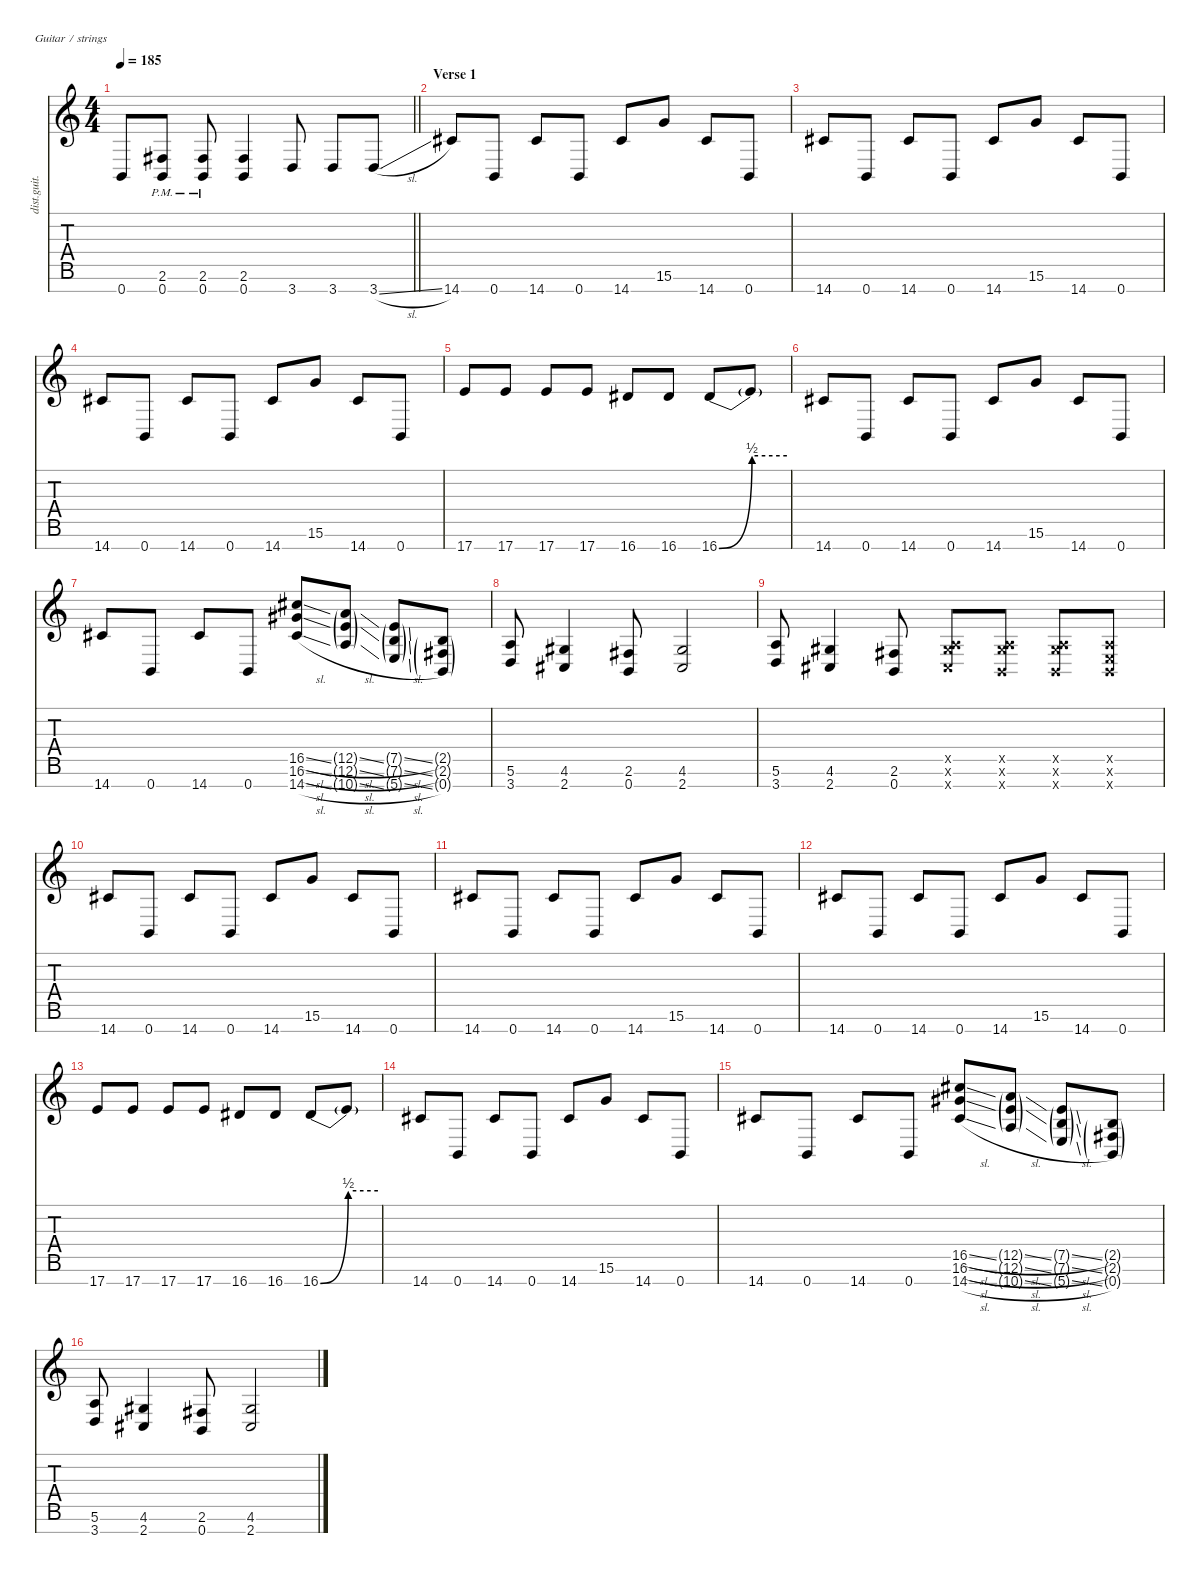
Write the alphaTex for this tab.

\defaultSystemsLayout 4
\hideDynamics
\bracketExtendMode nobrackets
\track ("Guitar L - Petr" "dist.guit.") {instrument distortionguitar}
\staff {score tabs}
\tuning (E4 B3 G3 D3 A2 E2 B1)
\ts (4 4)
\tempo 185
\clef g2
\barLineRight lightlight
\ks c
0.7{t}.8{dy f} (2.6{pm acc #} 0.7{pm}).8 (2.6{pm acc #} 0.7{pm}).8 (2.6{acc #} 0.7).4 3.7.8 3.7.8 3.7{sl}.8 |
\section ("" "Verse 1")
14.7{acc #}.8 0.7.8 14.7{acc #}.8 0.7.8 14.7{acc #}.8 15.6.8 14.7{acc #}.8 0.7.8 |
14.7{acc #}.8 0.7.8 14.7{acc #}.8 0.7.8 14.7{acc #}.8 15.6.8 14.7{acc #}.8 0.7.8 |
14.7{acc #}.8 0.7.8 14.7{acc #}.8 0.7.8 14.7{acc #}.8 15.6.8 14.7{acc #}.8 0.7.8 |
17.7.8 17.7.8 17.7.8 17.7.8 16.7{acc #}.8 16.7{acc #}.8 16.7{be (bend 0 0 60 2) acc #}.8 16.7{be (hold 0 2 60 2) t}.8 |
14.7{acc #}.8 0.7.8 14.7{acc #}.8 0.7.8 14.7{acc #}.8 15.6.8 14.7{acc #}.8 0.7.8 |
14.7{acc #}.8 0.7.8 14.7{acc #}.8 0.7.8 (16.5{sl acc #} 16.6{sl acc #} 14.7{sl acc #}).8 (12.5{sl g} 12.6{sl g} 10.7{sl g}).8 (7.5{sl g} 7.6{sl g} 5.7{sl g}).8 (2.5{g} 2.6{g acc #} 0.7{g}).8 |
(5.6 3.7).8 (4.6{acc #} 2.7{acc #}).4 (2.6{acc #} 0.7).8 (4.6{acc #} 2.7{acc #}).2 |
(5.6 3.7).8 (4.6{acc #} 2.7{acc #}).4 (2.6{acc #} 0.7).8 (0.5{x} 4.6{x acc #} 2.7{x acc #}).8 (0.5{x} 4.6{x acc #} 0.7{x}).8 (0.5{x} 4.6{x acc #} 0.7{x}).8 (0.5{x} 0.6{x} 0.7{x}).8 |
14.7{acc #}.8 0.7.8 14.7{acc #}.8 0.7.8 14.7{acc #}.8 15.6.8 14.7{acc #}.8 0.7.8 |
14.7{acc #}.8 0.7.8 14.7{acc #}.8 0.7.8 14.7{acc #}.8 15.6.8 14.7{acc #}.8 0.7.8 |
14.7{acc #}.8 0.7.8 14.7{acc #}.8 0.7.8 14.7{acc #}.8 15.6.8 14.7{acc #}.8 0.7.8 |
17.7.8 17.7.8 17.7.8 17.7.8 16.7{acc #}.8 16.7{acc #}.8 16.7{be (bend 0 0 60 2) acc #}.8 16.7{be (hold 0 2 60 2) t}.8 |
14.7{acc #}.8 0.7.8 14.7{acc #}.8 0.7.8 14.7{acc #}.8 15.6.8 14.7{acc #}.8 0.7.8 |
14.7{acc #}.8 0.7.8 14.7{acc #}.8 0.7.8 (16.5{sl acc #} 16.6{sl acc #} 14.7{sl acc #}).8 (12.5{sl g} 12.6{sl g} 10.7{sl g}).8 (7.5{sl g} 7.6{sl g} 5.7{sl g}).8 (2.5{g} 2.6{g acc #} 0.7{g}).8 |
(5.6 3.7).8{beam Up} (4.6{acc #} 2.7{acc #}).4{beam Up} (2.6{acc #} 0.7).8{beam Up} (4.6{acc #} 2.7{acc #}).2{beam Up}
